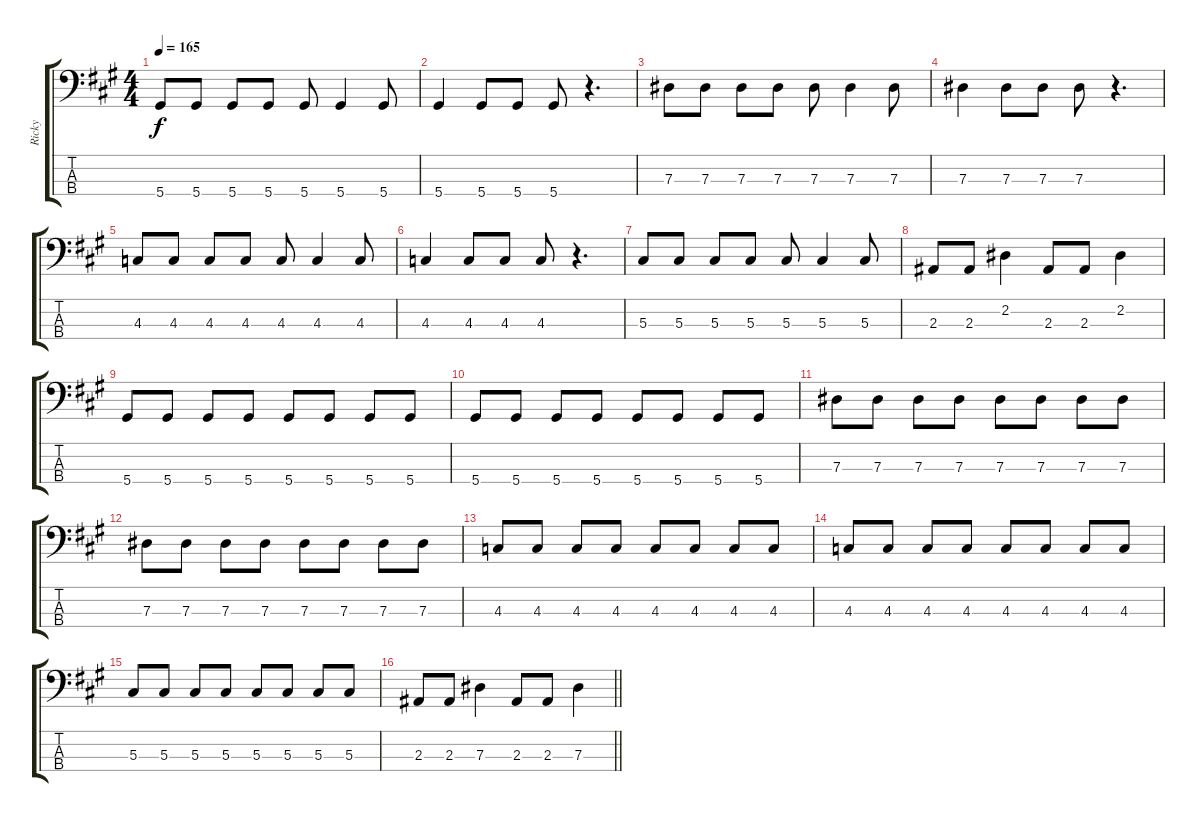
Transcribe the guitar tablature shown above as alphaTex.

\track ("Ricky" "Ricky") {instrument acousticbass}
\staff {score tabs}
\tuning (Gb2 Db2 Ab1 Eb1) {hide}
\ts (4 4)
\tempo 165
\clef f4
\ks a
5.4.8{dy f instrument acousticbass} 5.4.8 5.4.8 5.4.8 5.4.8 5.4.4 5.4.8 |
5.4.4 5.4.8 5.4.8 5.4.8 r.4{d} |
7.3.8 7.3.8 7.3.8 7.3.8 7.3.8 7.3.4 7.3.8 |
7.3.4 7.3.8 7.3.8 7.3.8 r.4{d} |
4.3.8 4.3.8 4.3.8 4.3.8 4.3.8 4.3.4 4.3.8 |
4.3.4 4.3.8 4.3.8 4.3.8 r.4{d} |
5.3.8 5.3.8 5.3.8 5.3.8 5.3.8 5.3.4 5.3.8 |
2.3.8 2.3.8 2.2.4 2.3.8 2.3.8 2.2.4 |
5.4.8 5.4.8 5.4.8 5.4.8 5.4.8 5.4.8 5.4.8 5.4.8 |
5.4.8 5.4.8 5.4.8 5.4.8 5.4.8 5.4.8 5.4.8 5.4.8 |
7.3.8 7.3.8 7.3.8 7.3.8 7.3.8 7.3.8 7.3.8 7.3.8 |
7.3.8 7.3.8 7.3.8 7.3.8 7.3.8 7.3.8 7.3.8 7.3.8 |
4.3.8 4.3.8 4.3.8 4.3.8 4.3.8 4.3.8 4.3.8 4.3.8 |
4.3.8 4.3.8 4.3.8 4.3.8 4.3.8 4.3.8 4.3.8 4.3.8 |
5.3.8 5.3.8 5.3.8 5.3.8 5.3.8 5.3.8 5.3.8 5.3.8 |
\barLineRight lightlight
2.3.8 2.3.8 7.3.4 2.3.8 2.3.8 7.3.4
